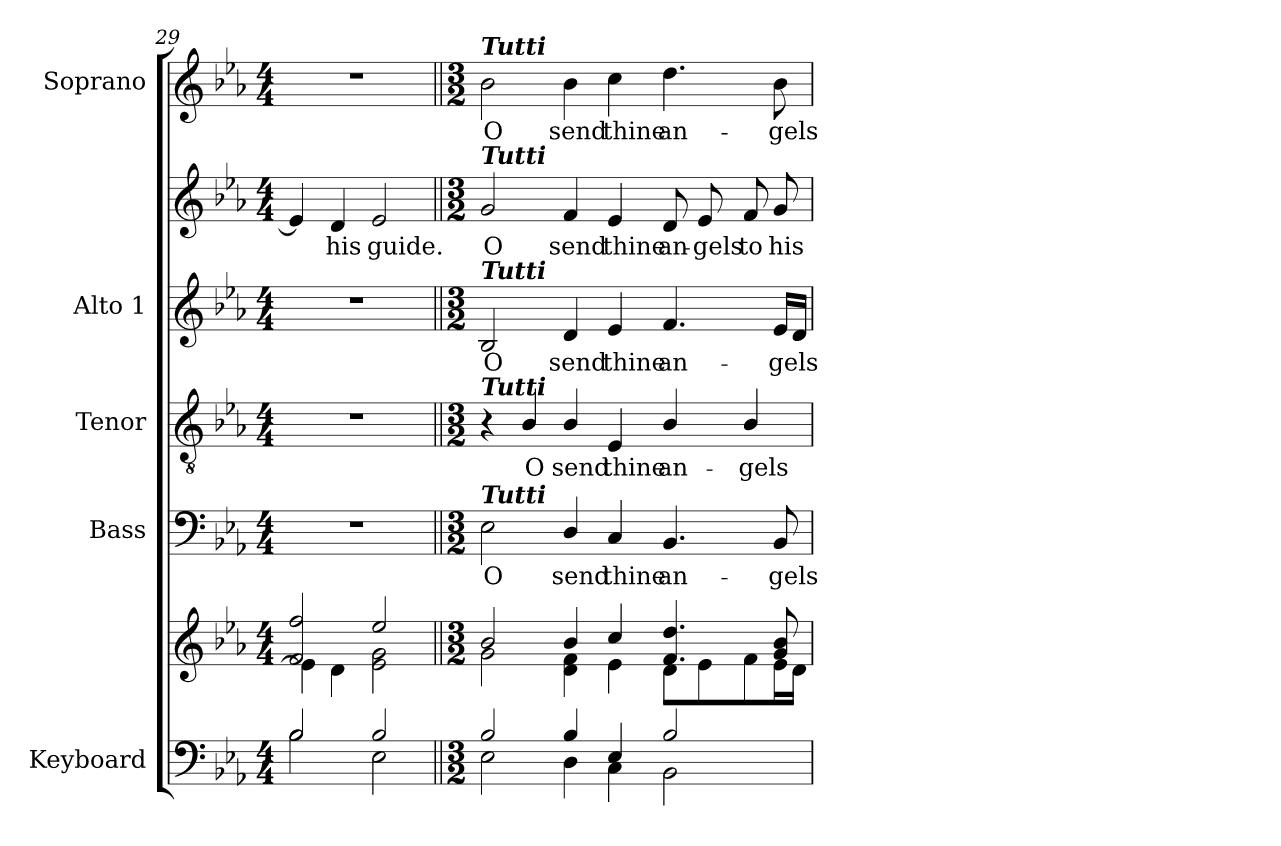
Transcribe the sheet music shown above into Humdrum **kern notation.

**kern	**kern	**kern	**text	**kern	**text	**kern	**text	**kern	**text	**kern	**text
*part5	*part5	*part4	*part4	*part3	*part3	*part2	*part2	*part2	*part2	*part1	*part1
*staff7	*staff6	*staff5	*staff5	*staff4	*staff4	*staff3	*staff3	*staff2	*staff2	*staff1	*staff1
*I"Keyboard	*	*I"Bass	*	*I"Tenor	*	*I"Alto 1	*	*	*	*I"Soprano	*
*	*	*I'B	*	*I'T	*	*I'A1	*	*	*	*I'S	*
!!LO:LB:g=z
*clefF4	*clefG2	*clefF4	*	*clefGv2	*	*clefG2	*	*clefG2	*	*clefG2	*
*k[b-e-a-]	*k[b-e-a-]	*k[b-e-a-]	*	*k[b-e-a-]	*	*k[b-e-a-]	*	*k[b-e-a-]	*	*k[b-e-a-]	*
*E-:	*E-:	*E-:	*	*E-:	*	*E-:	*	*E-:	*	*E-:	*
*M4/4	*M4/4	*M4/4	*	*M4/4	*	*M4/4	*	*M4/4	*	*M4/4	*
=29	=29	=29	=29	=29	=29	=29	=29	=29	=29	=29	=29
*^	*^	*	*	*	*	*	*	*	*	*	*
2B-/	2B-\	2f/ 2ff/	4e-\]	1r	.	1r	.	1r	.	4e-]	.	1r	.
!	!	!	!	!	!	!	!	!	!	!	!LO:LY:b	!	!
.	.	.	4d\	.	.	.	.	.	.	4d	his	.	.
!	!	!	!	!	!	!	!	!	!	!	!LO:LY:b	!	!
2B-/	2E-\	2ee-/	2e-\ 2g\	.	.	.	.	.	.	2e-	guide.	.	.
=30||	=30||	=30||	=30||	=30||	=30||	=30||	=30||	=30||	=30||	=30||	=30||	=30||	=30||
*M3/2	*	*M3/2	*	*M3/2	*	*M3/2	*	*M3/2	*	*M3/2	*	*M3/2	*
!	!	!	!	!	!	!	!	!	!	!	!	!LO:TX:a:Bi:t=Tutti	!
!	!	!	!	!	!	!	!	!	!	!LO:TX:a:Bi:t=Tutti	!	!	!
!	!	!	!	!	!	!	!	!LO:TX:a:Bi:t=Tutti	!	!	!	!	!
!	!	!	!	!	!	!LO:TX:a:Bi:t=Tutti	!	!	!	!	!	!	!
!	!	!	!	!LO:TX:a:Bi:t=Tutti	!	!	!	!	!	!	!	!	!
!	!	!	!	!	!LO:LY:b	!	!	!	!LO:LY:b	!	!LO:LY:b	!	!LO:LY:b
2B-/	2E-\	2b-/	2g\	2E-	O	4r	.	2B-	O	2g	O	2b-	O
!	!	!	!	!	!	!	!LO:LY:b	!	!	!	!	!	!
.	.	.	.	.	.	4B-/	O	.	.	.	.	.	.
!	!	!	!	!	!LO:LY:b	!	!LO:LY:b	!	!LO:LY:b	!	!LO:LY:b	!	!LO:LY:b
4B-/	4D\	4b-/	4d\ 4f\	4D/	send	4B-/	send	4d	send	4f	send	4b-	send
!	!	!	!	!	!LO:LY:b	!	!LO:LY:b	!	!LO:LY:b	!	!LO:LY:b	!	!LO:LY:b
4E-/	4C\	4cc/	4e-\	4C	thine	4E-	thine	4e-	thine	4e-	thine	4cc	thine
!	!	!	!	!	!LO:LY:b	!	!LO:LY:b	!	!LO:LY:b	!	!LO:LY:b	!	!LO:LY:b
2B-/	2BB-\	4.f/ 4.dd/	8d\L	4.BB-	an-	4B-/	an-	4.f	an-	8d	an-	4.dd	an-
!	!	!	!	!	!	!	!	!	!	!	!LO:LY:b	!	!
.	.	.	8e-\	.	.	.	.	.	.	8e-	-gels	.	.
!	!	!	!	!	!	!	!LO:LY:b	!	!	!	!LO:LY:b	!	!
.	.	.	8f\	.	.	4B-/	-gels	.	.	8f	to	.	.
!	!	!	!	!	!LO:LY:b	!	!	!	!LO:LY:b	!	!LO:LY:b	!	!LO:LY:b
.	.	8g/ 8b-/	16e-\L	8BB-	-gels	.	.	16e-LL	-gels	8g	his	8b-	-gels
.	.	.	16d\JJ	.	.	.	.	16dJJ	.	.	.	.	.
*v	*v	*	*	*	*	*	*	*	*	*	*	*	*
*	*v	*v	*	*	*	*	*	*	*	*	*	*
=	=	=	=	=	=	=	=	=	=	=	=
*-	*-	*-	*-	*-	*-	*-	*-	*-	*-	*-	*-
